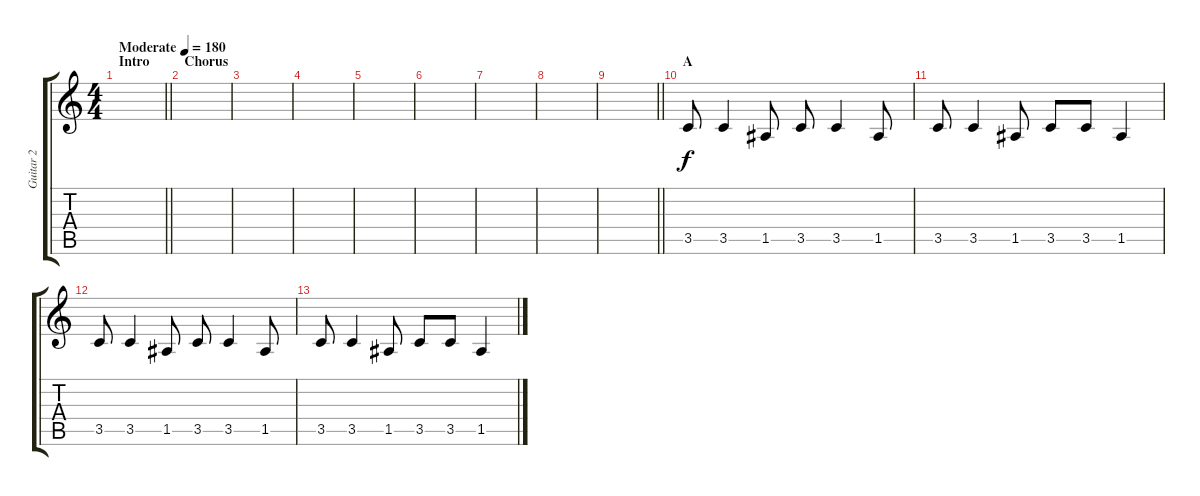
\track ("Guitar 2" "Guitar 2") {instrument overdrivenguitar}
\staff {score tabs}
\tuning (E4 B3 G3 D3 A2 E2) {hide}
\ts (4 4)
\section ("" "Intro")
\tempo (180 "Moderate")
\clef g2
\barLineRight lightlight
\ks c
|
\section ("" "Chorus")
|
|
|
|
|
|
|
\barLineRight lightlight
|
\section ("" "A")
3.5.8 3.5.4 1.5.8 3.5.8 3.5.4 1.5.8 |
3.5.8 3.5.4 1.5.8 3.5.8 3.5.8 1.5.4 |
3.5.8 3.5.4 1.5.8 3.5.8 3.5.4 1.5.8 |
3.5.8 3.5.4 1.5.8 3.5.8 3.5.8 1.5.4
